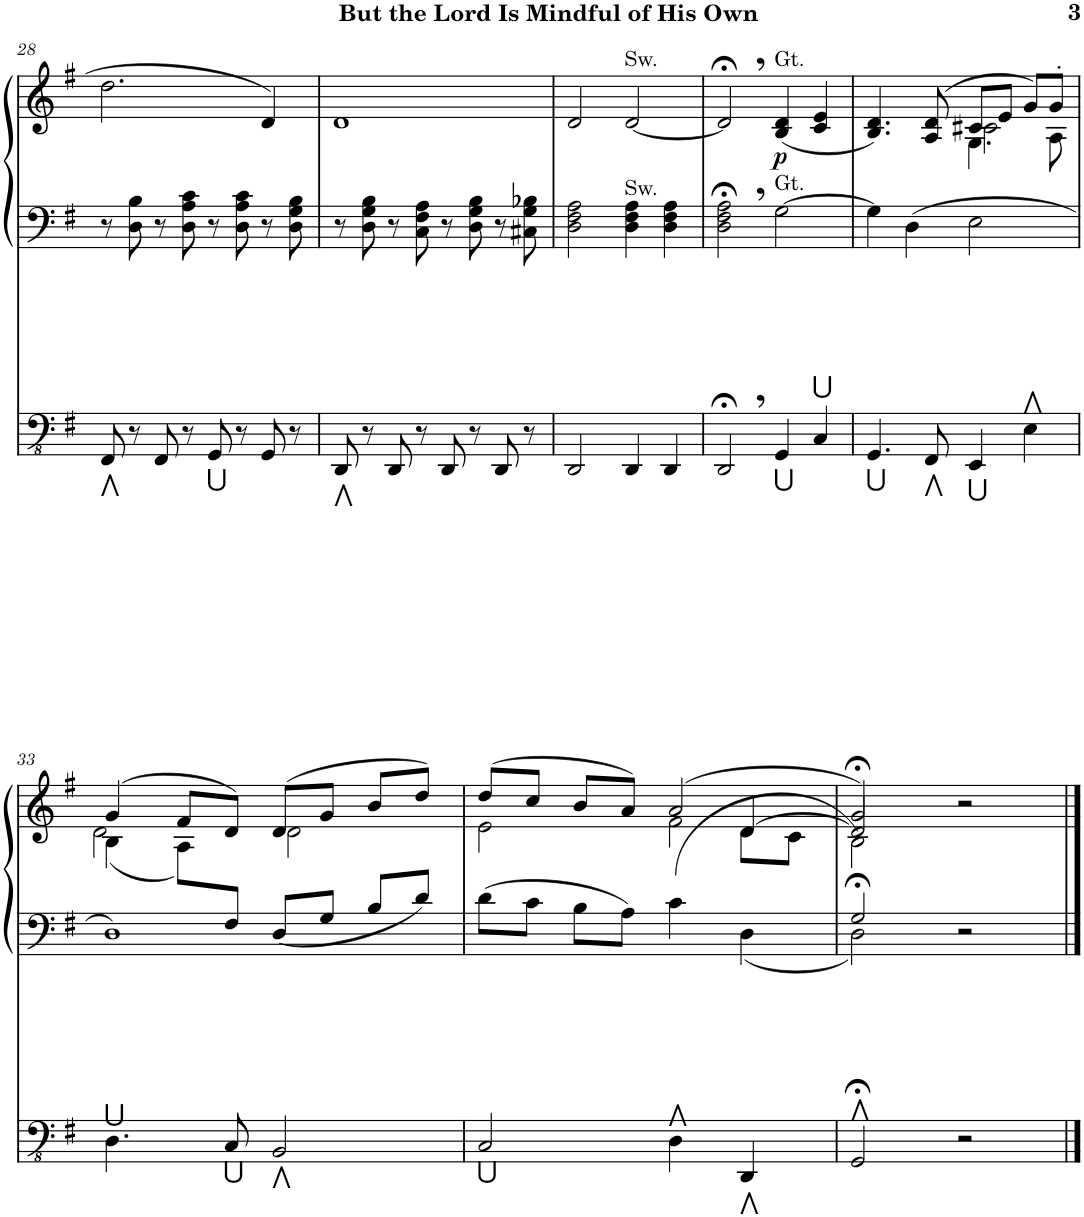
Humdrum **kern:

**kern	**kern	**kern	**dynam
*part1	*part1	*part1	*part1
*staff3	*staff2	*staff1	*staff1/2/3
*I"Pipe Organ	*	*	*
*I'Org.	*	*	*
!!LO:PB:g=z
*clefFv4	*clefF4	*clefG2	*
*k[f#]	*k[f#]	*k[f#]	*
*M4/4	*M4/4	*M4/4	*
*met(c)	*met(c)	*met(c)	*
=28	=28	=28	=28
8FFF#/	8r	2.dd\	.
8r	8D\ 8B\	.	.
8FFF#/	8r	.	.
8r	8D\ 8A\ 8c\	.	.
8GGG/	8r	.	.
8r	8D\ 8A\ 8c\	.	.
8GGG/	8r	4d/	.
8r	8D\ 8G\ 8B\	.	.
=29	=29	=29	=29
8DDD/	8r	1d	.
8r	8D\ 8G\ 8B\	.	.
8DDD/	8r	.	.
8r	8C\ 8F#\ 8A\	.	.
8DDD/	8r	.	.
8r	8D\ 8G\ 8B\	.	.
8DDD/	8r	.	.
8r	8C#X\ 8G\ 8B-X\	.	.
=30	=30	=30	=30
2DDD/	2D\ 2F#\ 2A\	2d/	.
!	!	!LO:TX:a:t=Sw.	!
!	!LO:TX:a:t=Sw.	!	!
4DDD/	4D\ 4F#\ 4A\	[2d/	.
4DDD/	4D\ 4F#\ 4A\	.	.
=31	=31	=31	=31
2DDD;<,/	2D\;<, 2F#\;<, 2A\;<,	2d;<,/]	.
!	!	!LO:TX:a:t=Gt.	!
!	!LO:TX:a:t=Gt.	!	!
!	!	!	!LO:DY:b
4GGG/	[2G\	(4B/ 4d/	p
4CC/	.	4c/ 4e/	.
=32	=32	=32	=32
*	*	*^	*
*	*	*	*^	*
4.GGG/	4G\]	4.B/ 4.d/)	2ryy	2ryy	.
.	4D\	.	.	.	.
8FFF#/	.	(8A/ 8d/	.	.	.
4EEE/	2E\	8c#X/L	4.G\	2c#\	.
.	.	8e/J	.	.	.
4EE\	.	8g/L)	.	.	.
.	.	8g'/J	8A\	.	.
!!LO:LB:g=z	!!	!!
=33	=33	=33	=33	=33	=33
*	*^	*	*	*	*
4.DD\	4.ryy	1D	(4g/	(<4B\	2d\	.
.	.	.	8f#/L	8A\L)	.	.
8CC/	8F#/J	.	8d/J)	2ryy	.	.
2BBB/	8D/L	.	(8d/L	.	2d\	.
.	8G/J	.	8g/J	.	.	.
.	8B/L	.	8b/L	.	.	.
.	8d/J	.	8dd/J)	8ryy	.	.
=34	=34	=34	=34	=34	=34	=34
*	*	*	*	*	*^	*
2CC/	8ryy	8d\L	(8dd/L	2.ryy	2.ryy	2e\	.
.	8ryy	8c\J	8cc/J	.	.	.	.
.	8ryy	8B\L	8b/L	.	.	.	.
.	8ryy	8A\J	8a/J)	.	.	.	.
4DD\	4ryy	(>4c\	(2a/	.	.	2f#\	.
4DDD/	4D\	4ryy	.	8d\L	[4d/	.	.
.	.	.	.	8c\J	.	.	.
*	*	*	*	*	*v	*v	*
=35	=35	=35	=35	=35	=35	=35
2GGG;</	2G;</	2D\	2g;</)	2B\)	2d/]	.
2r	2r	2ryy	2r	2ryy	2ryy	.
*	*v	*v	*	*	*	*
*	*	*v	*v	*v	*
==	==	==	==
*-	*-	*-	*-
